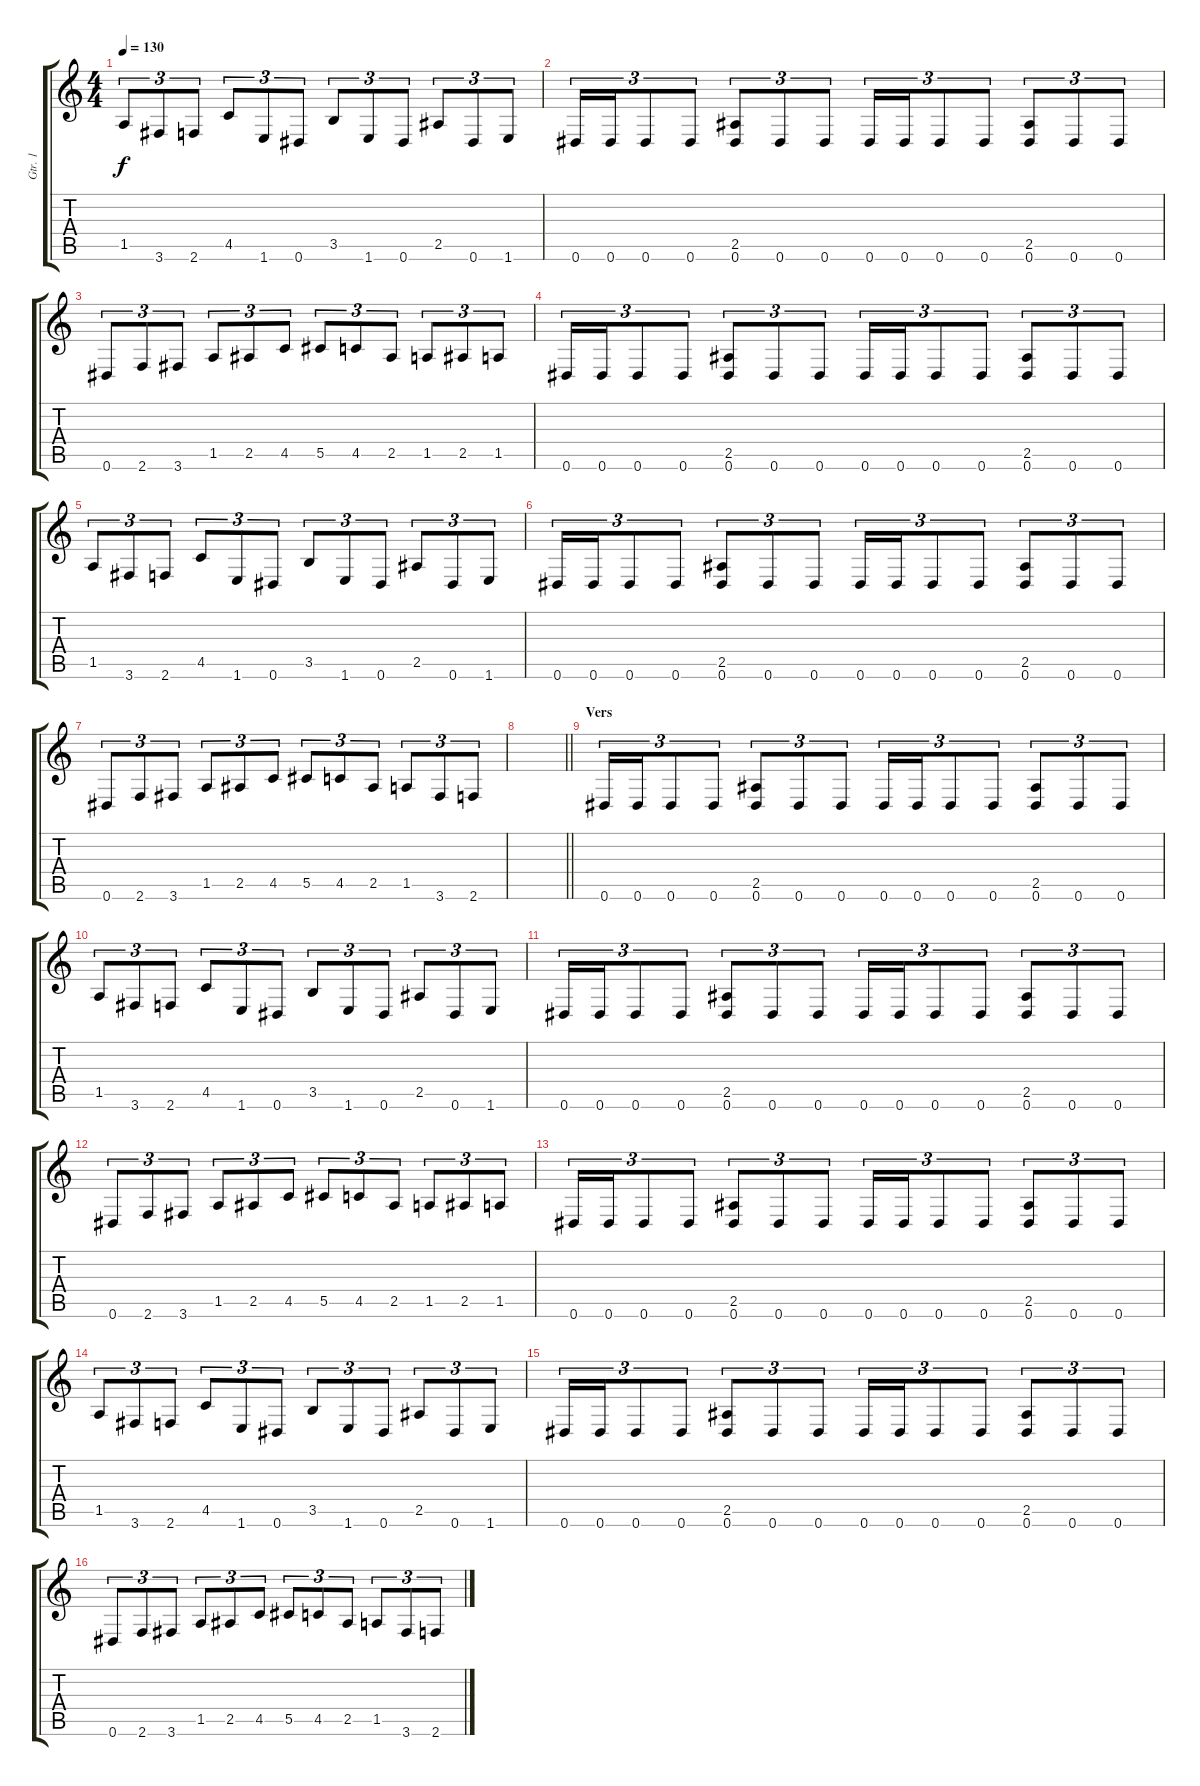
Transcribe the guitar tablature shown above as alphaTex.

\track ("Gtr. 1" "Gtr. 1") {instrument distortionguitar}
\staff {score tabs}
\tuning (Eb4 Bb3 Gb3 Db3 Ab2 Eb2) {hide}
\ts (4 4)
\tempo 130
\clef g2
\ks c
1.5.8{tu (3 2) dy f} 3.6.8{tu (3 2)} 2.6.8{tu (3 2)} 4.5.8{tu (3 2)} 1.6.8{tu (3 2)} 0.6.8{tu (3 2)} 3.5.8{tu (3 2)} 1.6.8{tu (3 2)} 0.6.8{tu (3 2)} 2.5.8{tu (3 2)} 0.6.8{tu (3 2)} 1.6.8{tu (3 2)} |
0.6.16{tu (3 2)} 0.6.16{tu (3 2)} 0.6.8{tu (3 2)} 0.6.8{tu (3 2)} (2.5 0.6).8{tu (3 2)} 0.6.8{tu (3 2)} 0.6.8{tu (3 2)} 0.6.16{tu (3 2)} 0.6.16{tu (3 2)} 0.6.8{tu (3 2)} 0.6.8{tu (3 2)} (2.5 0.6).8{tu (3 2)} 0.6.8{tu (3 2)} 0.6.8{tu (3 2)} |
0.6.8{tu (3 2)} 2.6.8{tu (3 2)} 3.6.8{tu (3 2)} 1.5.8{tu (3 2)} 2.5.8{tu (3 2)} 4.5.8{tu (3 2)} 5.5.8{tu (3 2)} 4.5.8{tu (3 2)} 2.5.8{tu (3 2)} 1.5.8{tu (3 2)} 2.5.8{tu (3 2)} 1.5.8{tu (3 2)} |
0.6.16{tu (3 2)} 0.6.16{tu (3 2)} 0.6.8{tu (3 2)} 0.6.8{tu (3 2)} (2.5 0.6).8{tu (3 2)} 0.6.8{tu (3 2)} 0.6.8{tu (3 2)} 0.6.16{tu (3 2)} 0.6.16{tu (3 2)} 0.6.8{tu (3 2)} 0.6.8{tu (3 2)} (2.5 0.6).8{tu (3 2)} 0.6.8{tu (3 2)} 0.6.8{tu (3 2)} |
1.5.8{tu (3 2)} 3.6.8{tu (3 2)} 2.6.8{tu (3 2)} 4.5.8{tu (3 2)} 1.6.8{tu (3 2)} 0.6.8{tu (3 2)} 3.5.8{tu (3 2)} 1.6.8{tu (3 2)} 0.6.8{tu (3 2)} 2.5.8{tu (3 2)} 0.6.8{tu (3 2)} 1.6.8{tu (3 2)} |
0.6.16{tu (3 2)} 0.6.16{tu (3 2)} 0.6.8{tu (3 2)} 0.6.8{tu (3 2)} (2.5 0.6).8{tu (3 2)} 0.6.8{tu (3 2)} 0.6.8{tu (3 2)} 0.6.16{tu (3 2)} 0.6.16{tu (3 2)} 0.6.8{tu (3 2)} 0.6.8{tu (3 2)} (2.5 0.6).8{tu (3 2)} 0.6.8{tu (3 2)} 0.6.8{tu (3 2)} |
0.6.8{tu (3 2)} 2.6.8{tu (3 2)} 3.6.8{tu (3 2)} 1.5.8{tu (3 2)} 2.5.8{tu (3 2)} 4.5.8{tu (3 2)} 5.5.8{tu (3 2)} 4.5.8{tu (3 2)} 2.5.8{tu (3 2)} 1.5.8{tu (3 2)} 3.6.8{tu (3 2)} 2.6.8{tu (3 2)} |
\barLineRight lightlight
|
\section ("" "Vers")
0.6.16{tu (3 2)} 0.6.16{tu (3 2)} 0.6.8{tu (3 2)} 0.6.8{tu (3 2)} (2.5 0.6).8{tu (3 2)} 0.6.8{tu (3 2)} 0.6.8{tu (3 2)} 0.6.16{tu (3 2)} 0.6.16{tu (3 2)} 0.6.8{tu (3 2)} 0.6.8{tu (3 2)} (2.5 0.6).8{tu (3 2)} 0.6.8{tu (3 2)} 0.6.8{tu (3 2)} |
1.5.8{tu (3 2)} 3.6.8{tu (3 2)} 2.6.8{tu (3 2)} 4.5.8{tu (3 2)} 1.6.8{tu (3 2)} 0.6.8{tu (3 2)} 3.5.8{tu (3 2)} 1.6.8{tu (3 2)} 0.6.8{tu (3 2)} 2.5.8{tu (3 2)} 0.6.8{tu (3 2)} 1.6.8{tu (3 2)} |
0.6.16{tu (3 2)} 0.6.16{tu (3 2)} 0.6.8{tu (3 2)} 0.6.8{tu (3 2)} (2.5 0.6).8{tu (3 2)} 0.6.8{tu (3 2)} 0.6.8{tu (3 2)} 0.6.16{tu (3 2)} 0.6.16{tu (3 2)} 0.6.8{tu (3 2)} 0.6.8{tu (3 2)} (2.5 0.6).8{tu (3 2)} 0.6.8{tu (3 2)} 0.6.8{tu (3 2)} |
0.6.8{tu (3 2)} 2.6.8{tu (3 2)} 3.6.8{tu (3 2)} 1.5.8{tu (3 2)} 2.5.8{tu (3 2)} 4.5.8{tu (3 2)} 5.5.8{tu (3 2)} 4.5.8{tu (3 2)} 2.5.8{tu (3 2)} 1.5.8{tu (3 2)} 2.5.8{tu (3 2)} 1.5.8{tu (3 2)} |
0.6.16{tu (3 2)} 0.6.16{tu (3 2)} 0.6.8{tu (3 2)} 0.6.8{tu (3 2)} (2.5 0.6).8{tu (3 2)} 0.6.8{tu (3 2)} 0.6.8{tu (3 2)} 0.6.16{tu (3 2)} 0.6.16{tu (3 2)} 0.6.8{tu (3 2)} 0.6.8{tu (3 2)} (2.5 0.6).8{tu (3 2)} 0.6.8{tu (3 2)} 0.6.8{tu (3 2)} |
1.5.8{tu (3 2)} 3.6.8{tu (3 2)} 2.6.8{tu (3 2)} 4.5.8{tu (3 2)} 1.6.8{tu (3 2)} 0.6.8{tu (3 2)} 3.5.8{tu (3 2)} 1.6.8{tu (3 2)} 0.6.8{tu (3 2)} 2.5.8{tu (3 2)} 0.6.8{tu (3 2)} 1.6.8{tu (3 2)} |
0.6.16{tu (3 2)} 0.6.16{tu (3 2)} 0.6.8{tu (3 2)} 0.6.8{tu (3 2)} (2.5 0.6).8{tu (3 2)} 0.6.8{tu (3 2)} 0.6.8{tu (3 2)} 0.6.16{tu (3 2)} 0.6.16{tu (3 2)} 0.6.8{tu (3 2)} 0.6.8{tu (3 2)} (2.5 0.6).8{tu (3 2)} 0.6.8{tu (3 2)} 0.6.8{tu (3 2)} |
0.6.8{tu (3 2)} 2.6.8{tu (3 2)} 3.6.8{tu (3 2)} 1.5.8{tu (3 2)} 2.5.8{tu (3 2)} 4.5.8{tu (3 2)} 5.5.8{tu (3 2)} 4.5.8{tu (3 2)} 2.5.8{tu (3 2)} 1.5.8{tu (3 2)} 3.6.8{tu (3 2)} 2.6.8{tu (3 2)}
